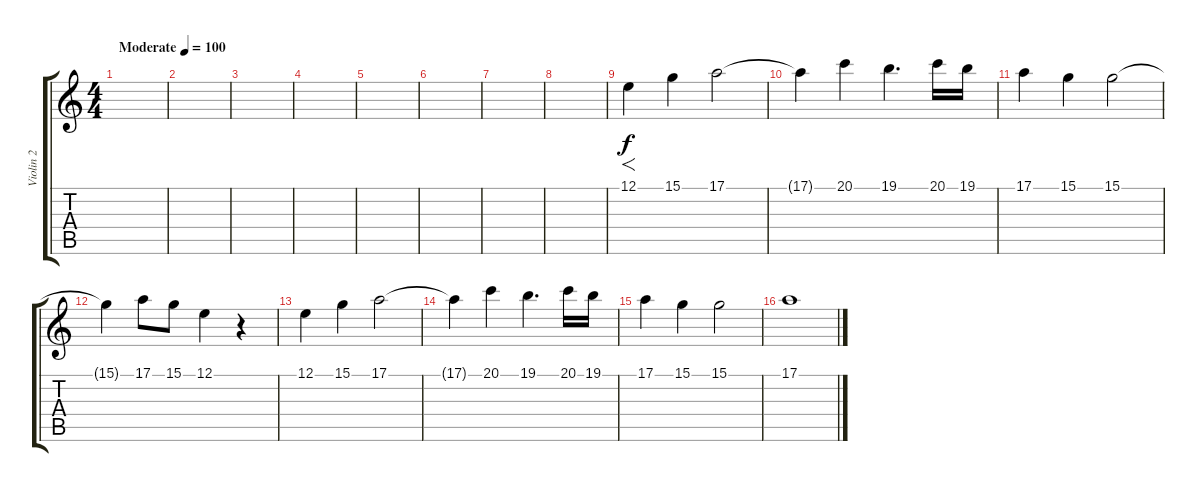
\track ("Violin 2" "Violin 2") {instrument violin}
\staff {score tabs}
\tuning (E4 B3 G3 D3 A2 E2) {hide}
\ts (4 4)
\tempo (100 "Moderate")
\clef g2
\ks c
|
|
|
|
|
|
|
|
12.1.4{f} 15.1.4 17.1.2 |
17.1{t}.4 20.1.4 19.1.4{d} 20.1.16 19.1.16 |
17.1.4 15.1.4 15.1.2 |
15.1{t}.4 17.1.8 15.1.8 12.1.4 r.4 |
12.1.4 15.1.4 17.1.2 |
17.1{t}.4 20.1.4 19.1.4{d} 20.1.16 19.1.16 |
17.1.4 15.1.4 15.1.2 |
17.1.1
